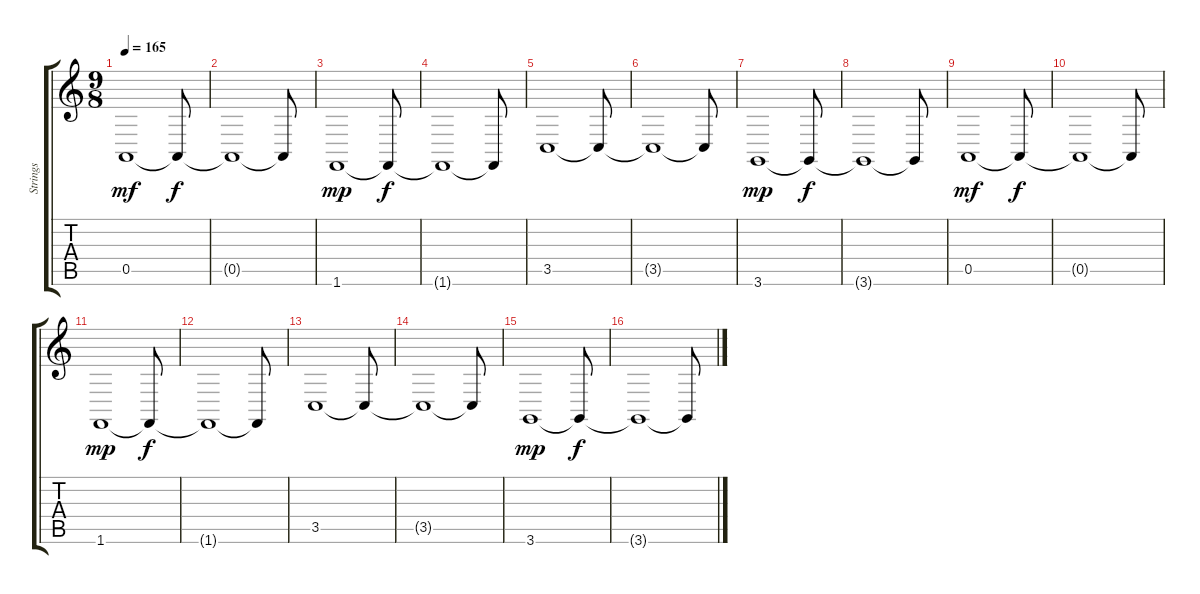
\track ("Strings" "Strings") {instrument stringensemble1}
\staff {score tabs}
\tuning (E4 B3 G3 D3 A2 E2) {hide}
\ts (9 8)
\tempo 165
\clef g2
\ks c
0.5.1{dy mf} 0.5{t}.8{dy f} |
0.5{t}.1 0.5{t}.8 |
1.6.1{dy mp} 1.6{t}.8{dy f} |
1.6{t}.1 1.6{t}.8 |
3.5.1 3.5{t}.8 |
3.5{t}.1 3.5{t}.8 |
3.6.1{dy mp} 3.6{t}.8{dy f} |
3.6{t}.1 3.6{t}.8 |
0.5.1{dy mf} 0.5{t}.8{dy f} |
0.5{t}.1 0.5{t}.8 |
1.6.1{dy mp} 1.6{t}.8{dy f} |
1.6{t}.1 1.6{t}.8 |
3.5.1 3.5{t}.8 |
3.5{t}.1 3.5{t}.8 |
3.6.1{dy mp} 3.6{t}.8{dy f} |
3.6{t}.1 3.6{t}.8
